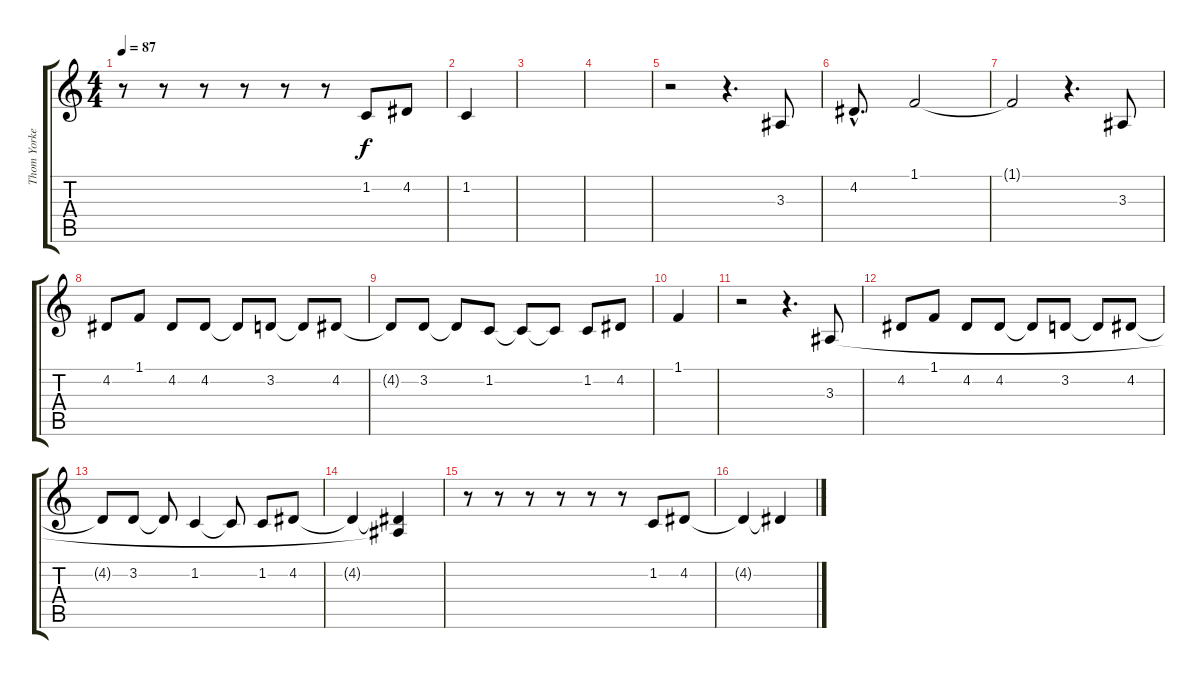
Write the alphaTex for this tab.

\track ("Thom Yorke" "Thom Yorke") {instrument synthstrings1}
\staff {score tabs}
\tuning (E4 B3 G3 D3 A2 E2) {hide}
\ts (4 4)
\tempo 87
\clef g2
\ks c
r.8{dy f} r.8 r.8 r.8 r.8 r.8 1.2.8 4.2.8 |
1.2.4 |
|
|
r.2 r.4{d} 3.3.8 |
4.2{hac}.8{d} 1.1.2 |
1.1{t}.2 r.4{d} 3.3.8 |
4.2.8 1.1.8 4.2.8 4.2.8 4.2{t}.8 3.2.8 3.2{t}.8 4.2.8 |
4.2{t}.8 3.2.8 3.2{t}.8 1.2.8 1.2{t}.8 1.2{t}.8 1.2.8 4.2.8 |
1.1.4 |
r.2 r.4{d} 3.3.8 |
4.2.8 1.1.8 4.2.8 4.2.8 4.2{t}.8 3.2.8 3.2{t}.8 4.2.8 |
4.2{t}.8 3.2.8 3.2{t}.8 1.2.4 1.2{t}.8 1.2.8 4.2.8 |
4.2{t}.4 (4.2{t} 3.3{t}).4 |
r.8 r.8 r.8 r.8 r.8 r.8 1.2.8 4.2.8 |
4.2{t}.4 4.2{t}.4
